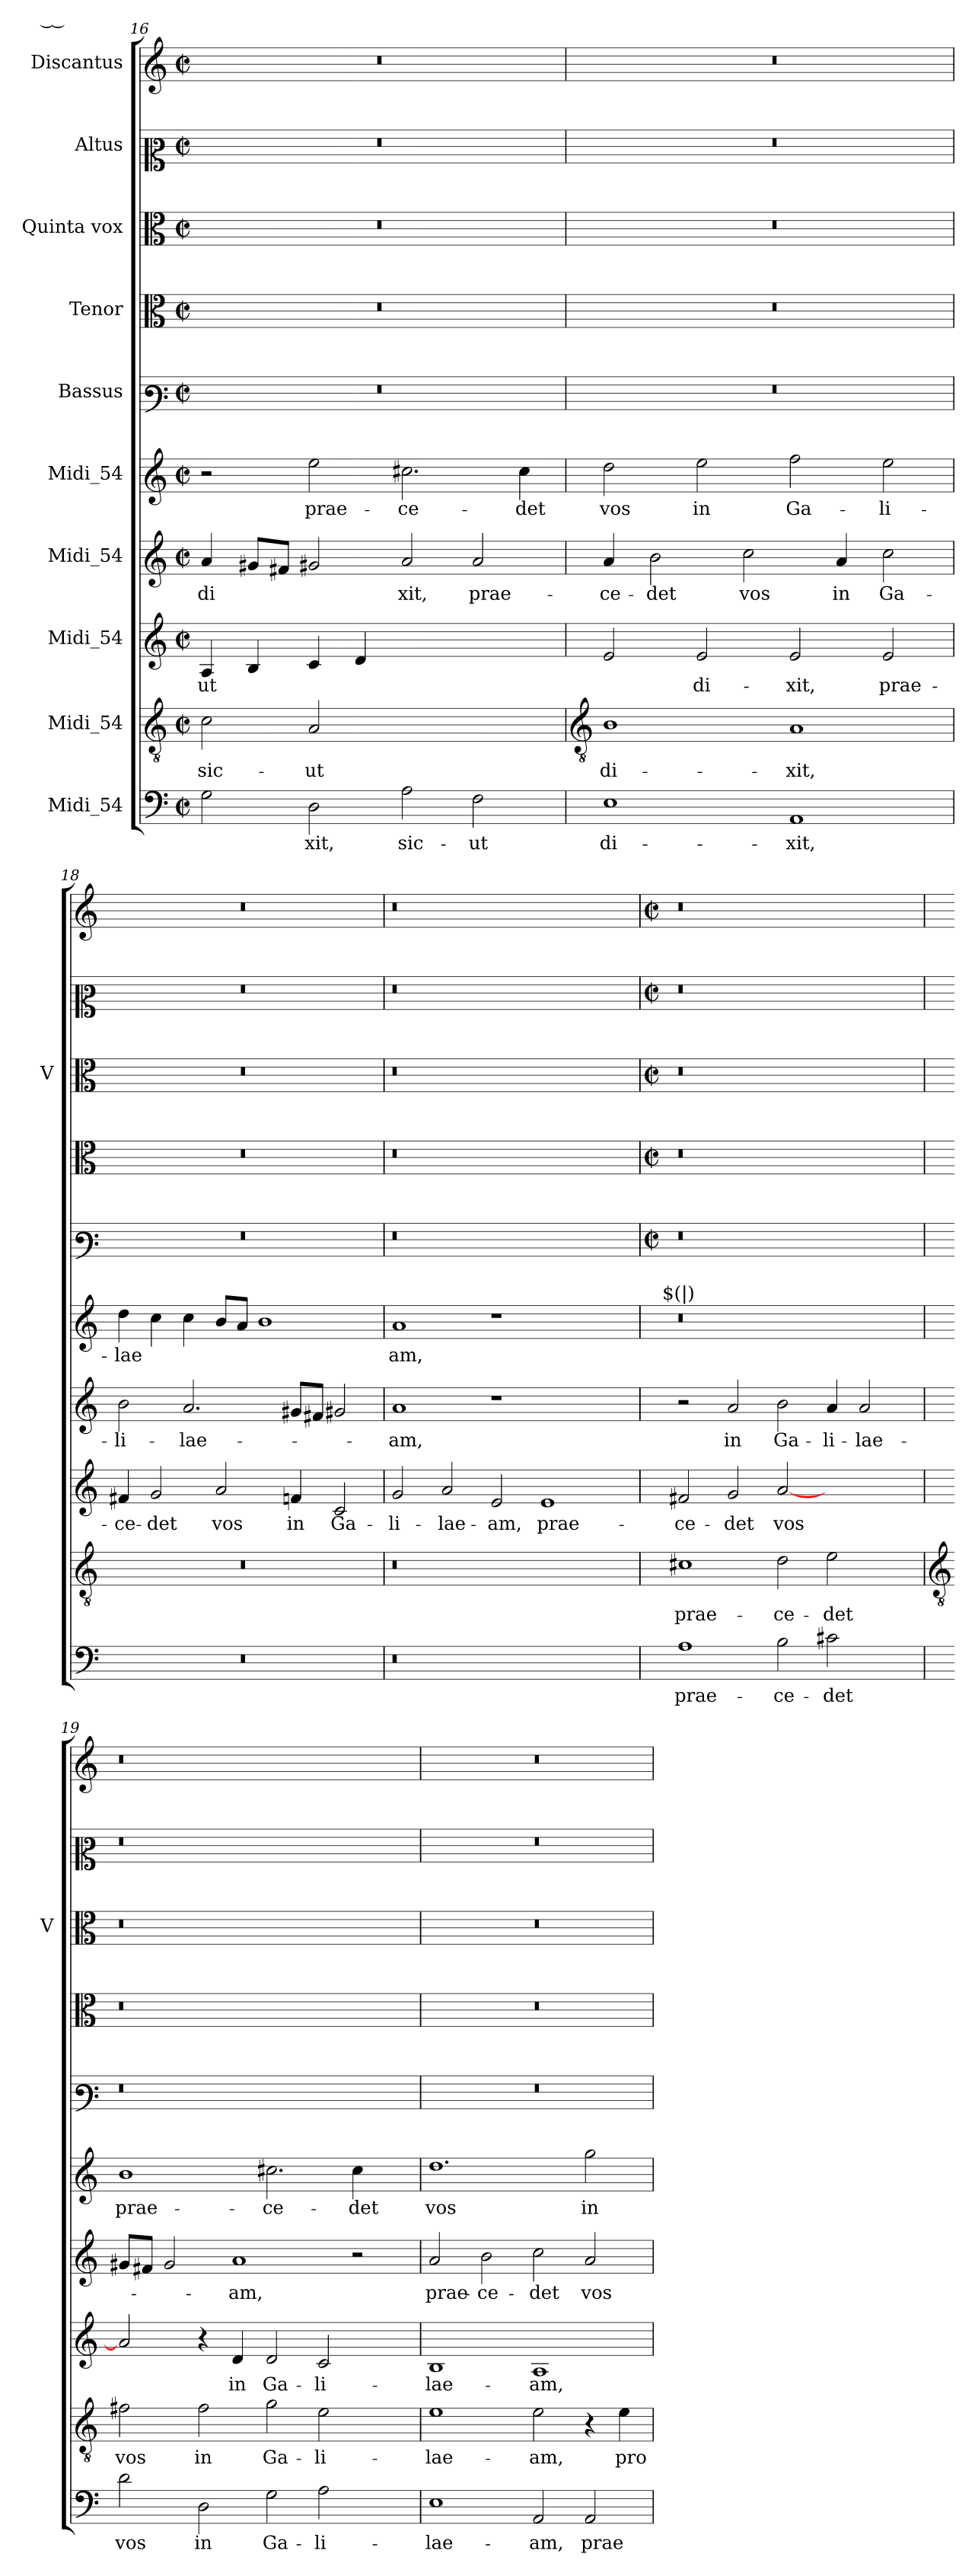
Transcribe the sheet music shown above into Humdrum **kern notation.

**kern	**text	**kern	**text	**kern	**text	**kern	**text	**kern	**text	**kern	**kern	**kern	**kern	**kern
*part10	*part10	*part9	*part9	*part8	*part8	*part7	*part7	*part6	*part6	*part5	*part4	*part3	*part2	*part1
*staff10	*staff10	*staff9	*staff9	*staff8	*staff8	*staff7	*staff7	*staff6	*staff6	*staff5	*staff4	*staff3	*staff2	*staff1
*I"Midi_54	*	*I"Midi_54	*	*I"Midi_54	*	*I"Midi_54	*	*I"Midi_54	*	*I"Bassus	*I"Tenor	*I"Quinta vox	*I"Altus	*I"Discantus
*	*	*	*	*	*	*	*	*	*	*	*	*I'V	*	*
!!LO:LB:g=z
*clefF4	*	*clefGv2	*	*clefG2	*	*clefG2	*	*clefG2	*	*clefF3	*clefC3	*clefC3	*clefC2	*clefG2
*k[]	*	*k[]	*	*k[]	*	*k[]	*	*k[]	*	*k[]	*k[]	*k[]	*k[]	*k[]
*C:	*	*C:	*	*C:	*	*C:	*	*C:	*	*C:	*C:	*C:	*C:	*C:
*M4/2	*	*M4/2	*	*M4/2	*	*M4/2	*	*M4/2	*	*M4/2	*M4/2	*M4/2	*M4/2	*M4/2
*met(c|)	*	*met(c|)	*	*met(c|)	*	*met(c|)	*	*met(c|)	*	*met(c|)	*met(c|)	*met(c|)	*met(c|)	*met(c|)
=16	=16	=16	=16	=16	=16	=16	=16	=16	=16	=16	=16	=16	=16	=16
!	!	!	!LO:LY:b	!	!LO:LY:b	!	!LO:LY:b	!	!	!	!	!	!	!
2G	.	2c	sic-	4A	-ut	4a	di	2r	.	0r	0r	0r	0r	0r
.	.	.	.	4B	.	8g#L	.	.	.	.	.	.	.	.
.	.	.	.	.	.	8f#J	.	.	.	.	.	.	.	.
!	!LO:LY:b	!	!LO:LY:b	!	!	!	!	!	!LO:LY:b	!	!	!	!	!
2D	xit,	2A	-ut	4c	.	2g#X	.	2ee	prae-	.	.	.	.	.
.	.	.	.	4d	.	.	.	.	.	.	.	.	.	.
!	!LO:LY:b	!	!	!	!	!	!LO:LY:b	!	!LO:LY:b	!	!	!	!	!
2A	sic-	1ryy	.	1ryy	.	2a	xit,	2.cc#X	-ce-	.	.	.	.	.
!	!LO:LY:b	!	!	!	!	!	!LO:LY:b	!	!	!	!	!	!	!
2F	-ut	.	.	.	.	2a	prae-	.	.	.	.	.	.	.
!	!	!	!	!	!	!	!	!	!LO:LY:b	!	!	!	!	!
.	.	.	.	.	.	.	.	4cc#	-det	.	.	.	.	.
!!LO:LB:g=z
=17	=17	=17	=17	=17	=17	=17	=17	=17	=17	=17	=17	=17	=17	=17
*	*	*clefGv2	*	*	*	*	*	*	*	*	*	*	*	*
!	!LO:LY:b	!	!LO:LY:b	!	!LO:LY:b	!	!LO:LY:b	!	!LO:LY:b	!	!	!	!	!
1E	di-	1B	di-	2e	--	4a	-ce-	2dd	vos	0r	0r	0r	0r	0r
!	!	!	!	!	!	!	!LO:LY:b	!	!	!	!	!	!	!
.	.	.	.	.	.	2b	-det	.	.	.	.	.	.	.
!	!	!	!	!	!LO:LY:b	!	!	!	!LO:LY:b	!	!	!	!	!
.	.	.	.	2e	-di-	.	.	2ee	in	.	.	.	.	.
!	!	!	!	!	!	!	!LO:LY:b	!	!	!	!	!	!	!
.	.	.	.	.	.	2cc	vos	.	.	.	.	.	.	.
!	!LO:LY:b	!	!LO:LY:b	!	!LO:LY:b	!	!	!	!LO:LY:b	!	!	!	!	!
1AA	-xit,	1A	-xit,	2e	-xit,	.	.	2ff	Ga-	.	.	.	.	.
!	!	!	!	!	!	!	!LO:LY:b	!	!	!	!	!	!	!
.	.	.	.	.	.	4a	in	.	.	.	.	.	.	.
!	!	!	!	!	!LO:LY:b	!	!LO:LY:b	!	!LO:LY:b	!	!	!	!	!
.	.	.	.	2e	prae-	2cc	Ga-	2ee	-li-	.	.	.	.	.
=18	=18	=18	=18	=18	=18	=18	=18	=18	=18	=18	=18	=18	=18	=18
!	!	!	!	!	!LO:LY:b	!	!LO:LY:b	!	!LO:LY:b	!	!	!	!	!
0r	.	0r	.	4f#X	-ce-	2b	-li-	4dd	-lae	0r	0r	0r	0r	0r
!	!	!	!	!	!LO:LY:b	!	!	!	!	!	!	!	!	!
.	.	.	.	2g	-det	.	.	4cc	.	.	.	.	.	.
!	!	!	!	!	!	!	!LO:LY:b	!	!	!	!	!	!	!
.	.	.	.	.	.	2.a	-lae-	4cc	.	.	.	.	.	.
!	!	!	!	!	!LO:LY:b	!	!	!	!	!	!	!	!	!
.	.	.	.	2a	vos	.	.	8bL	.	.	.	.	.	.
.	.	.	.	.	.	.	.	8aJ	.	.	.	.	.	.
.	.	.	.	.	.	.	.	1b	.	.	.	.	.	.
!	!	!	!	!	!LO:LY:b	!	!	!	!	!	!	!	!	!
.	.	.	.	4fn	in	8g#L	.	.	.	.	.	.	.	.
.	.	.	.	.	.	8f#J	.	.	.	.	.	.	.	.
!	!	!	!	!	!LO:LY:b	!	!	!	!	!	!	!	!	!
.	.	.	.	2c	Ga-	2g#X	.	.	.	.	.	.	.	.
=18	=18	=18	=18	=18	=18	=18	=18	=18	=18	=18	=18	=18	=18	=18
!	!	!	!	!	!LO:LY:b	!	!LO:LY:b	!	!LO:LY:b	!	!	!	!	!
0r	.	0r	.	2g	-li-	1a	-am,	1a	am,	0r	0r	0r	0r	0r
!	!	!	!	!	!LO:LY:b	!	!	!	!	!	!	!	!	!
.	.	.	.	2a	-lae-	.	.	.	.	.	.	.	.	.
!	!	!	!	!	!LO:LY:b	!	!	!	!	!	!	!	!	!
.	.	.	.	2e	-am,	1r	.	1r	.	.	.	.	.	.
!	!	!	!	!	!LO:LY:b	!	!	!	!	!	!	!	!	!
.	.	.	.	1e	prae-	.	.	.	.	.	.	.	.	.
2ryy	.	2ryy	.	.	.	2ryy	.	2ryy	.	2ryy	2ryy	2ryy	2ryy	2ryy
!!LO:LB:g=z
=19	=19	=19	=19	=19	=19	=19	=19	=19	=19	=19	=19	=19	=19	=19
*	*	*	*	*	*	*	*	*	*	*M4/2	*M4/2	*M4/2	*M4/2	*M4/2
*	*	*	*	*	*	*	*	*	*	*met(c|)	*met(c|)	*met(c|)	*met(c|)	*met(c|)
!	!	!	!	!	!	!	!	!LO:TX:a:cj:t=$(|)	!	!	!	!	!	!
!	!LO:LY:b	!	!LO:LY:b	!	!LO:LY:b	!	!	!	!	!	!	!	!	!
1A	prae-	1c#X	prae-	2f#X	-ce-	2r	.	0r	.	0r	0r	0r	0r	0r
!	!	!	!	!	!LO:LY:b	!	!LO:LY:b	!	!	!	!	!	!	!
.	.	.	.	2g	-det	2a	in	.	.	.	.	.	.	.
!	!LO:LY:b	!	!LO:LY:b	!	!LO:LY:b	!	!LO:LY:b	!	!	!	!	!	!	!
2B	-ce-	2d	-ce-	[2a	vos	2b	Ga-	.	.	.	.	.	.	.
!	!LO:LY:b	!	!LO:LY:b	!	!	!	!LO:LY:b	!	!	!	!	!	!	!
2c#X	-det	2e	-det	2.ryy	.	4a	-li-	.	.	.	.	.	.	.
!	!	!	!	!	!	!	!LO:LY:b	!	!	!	!	!	!	!
.	.	.	.	.	.	2a	-lae-	.	.	.	.	.	.	.
4ryy	.	4ryy	.	.	.	.	.	4ryy	.	4ryy	4ryy	4ryy	4ryy	4ryy
!!LO:LB:g=z
=19	=19	=19	=19	=19	=19	=19	=19	=19	=19	=19	=19	=19	=19	=19
*	*	*clefGv2	*	*	*	*	*	*	*	*	*	*	*	*
!	!LO:LY:b	!	!LO:LY:b	!	!LO:LY:b	!	!	!	!LO:LY:b	!	!	!	!	!
2d	vos	2f#X	vos	2a]	___	8g#XL	.	1b	prae-	0r	0r	0r	0r	0r
.	.	.	.	.	.	8f#J	.	.	.	.	.	.	.	.
.	.	.	.	.	.	2g#	.	.	.	.	.	.	.	.
!	!LO:LY:b	!	!LO:LY:b	!	!	!	!	!	!	!	!	!	!	!
2D	in	2f#	in	4r	.	.	.	.	.	.	.	.	.	.
!	!	!	!	!	!LO:LY:b	!	!LO:LY:b	!	!	!	!	!	!	!
.	.	.	.	4d	in	1a	-am,	.	.	.	.	.	.	.
!	!LO:LY:b	!	!LO:LY:b	!	!LO:LY:b	!	!	!	!LO:LY:b	!	!	!	!	!
2G	Ga-	2g	Ga-	2d	Ga-	.	.	2.cc#X	-ce-	.	.	.	.	.
!	!LO:LY:b	!	!LO:LY:b	!	!LO:LY:b	!	!	!	!	!	!	!	!	!
2A	-li-	2e	-li-	2c	-li-	.	.	.	.	.	.	.	.	.
!	!	!	!	!	!	!	!	!	!LO:LY:b	!	!	!	!	!
.	.	.	.	.	.	2r	.	4cc#	-det	.	.	.	.	.
4ryy	.	4ryy	.	4ryy	.	.	.	4ryy	.	4ryy	4ryy	4ryy	4ryy	4ryy
=19	=19	=19	=19	=19	=19	=19	=19	=19	=19	=19	=19	=19	=19	=19
!	!LO:LY:b	!	!LO:LY:b	!	!LO:LY:b	!	!LO:LY:b	!	!LO:LY:b	!	!	!	!	!
1E	-lae-	1e	-lae-	1B	-lae-	2a	prae-	1.dd	vos	0r	0r	0r	0r	0r
!	!	!	!	!	!	!	!LO:LY:b	!	!	!	!	!	!	!
.	.	.	.	.	.	2b	-ce-	.	.	.	.	.	.	.
!	!LO:LY:b	!	!LO:LY:b	!	!LO:LY:b	!	!LO:LY:b	!	!	!	!	!	!	!
2AA	-am,	2e	-am,	1A	-am,	2cc	-det	.	.	.	.	.	.	.
!	!LO:LY:b	!	!	!	!	!	!LO:LY:b	!	!LO:LY:b	!	!	!	!	!
2AA	prae-	4r	.	.	.	2a	vos	2gg	in	.	.	.	.	.
!	!	!	!LO:LY:b	!	!	!	!	!	!	!	!	!	!	!
.	.	4e	pro-	.	.	.	.	.	.	.	.	.	.	.
=	=	=	=	=	=	=	=	=	=	=	=	=	=	=
*-	*-	*-	*-	*-	*-	*-	*-	*-	*-	*-	*-	*-	*-	*-
